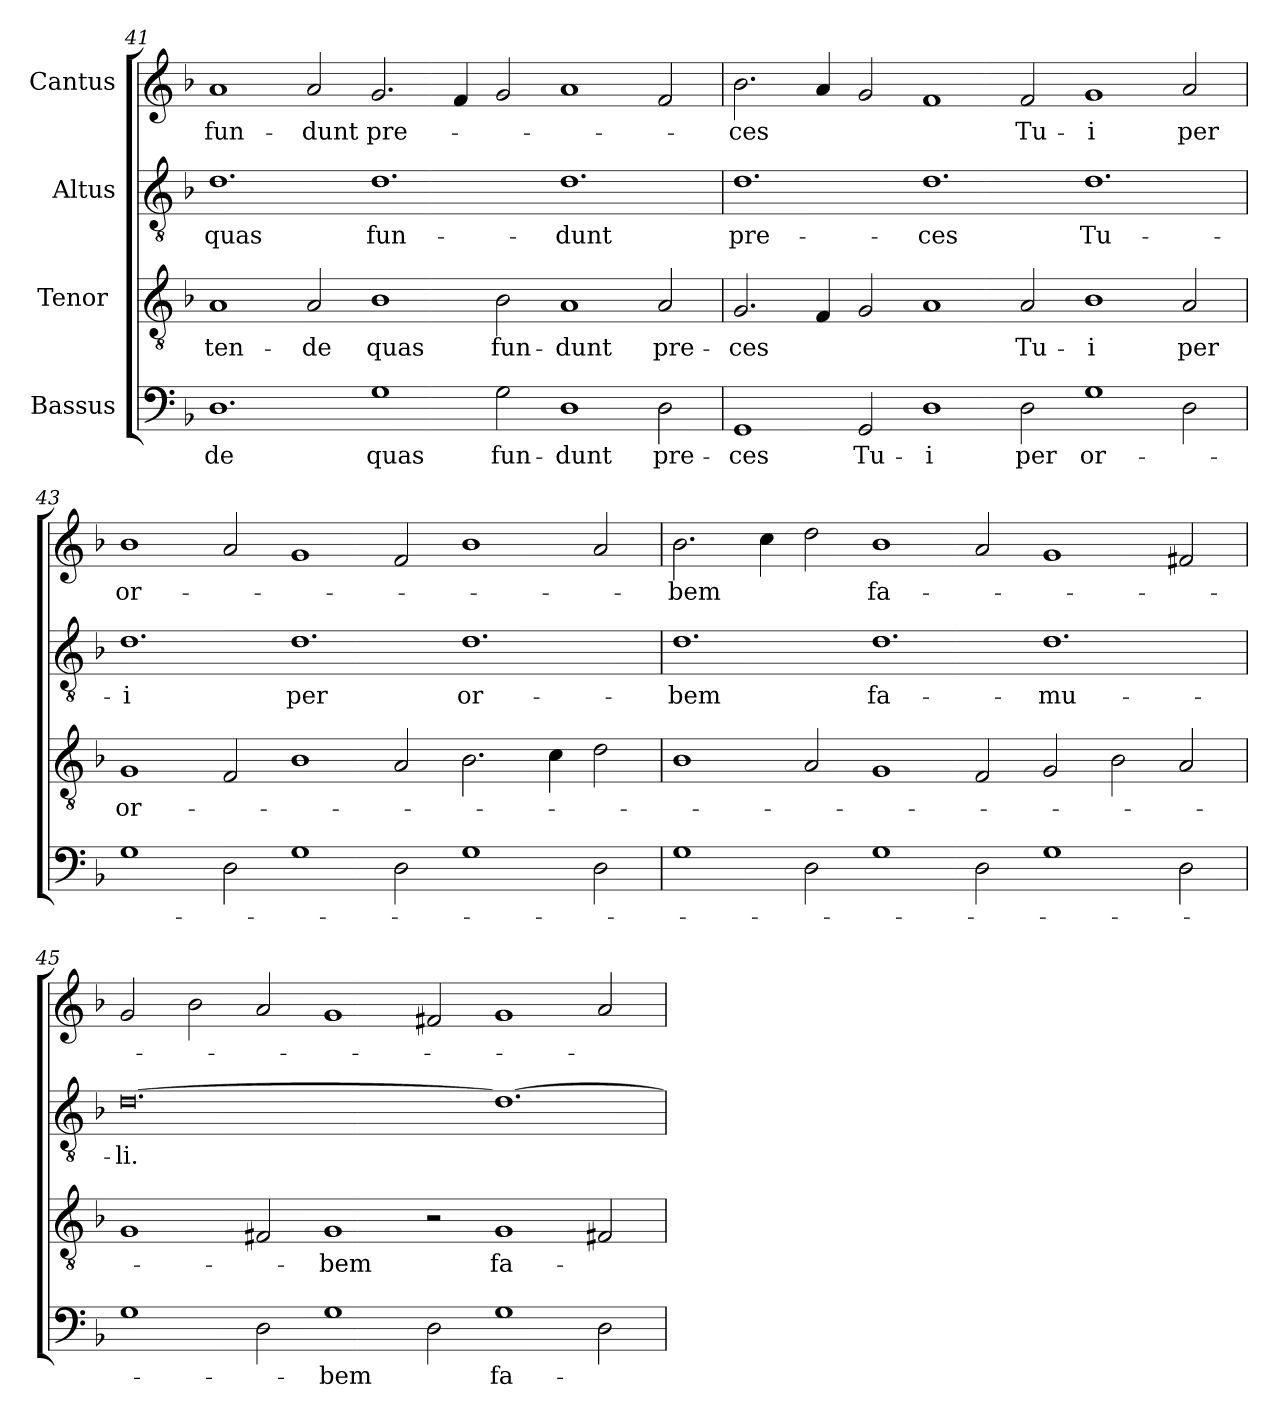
**kern	**text	**kern	**text	**kern	**text	**kern	**text
*part4	*part4	*part3	*part3	*part2	*part2	*part1	*part1
*staff4	*staff4	*staff3	*staff3	*staff2	*staff2	*staff1	*staff1
*I"Bassus	*	*I"Tenor 	*	*I"Altus	*	*I"Cantus	*
*clefF4	*	*clefGv2	*	*clefGv2	*	*clefG2	*
*k[b-]	*	*k[b-]	*	*k[b-]	*	*k[b-]	*
*F:	*	*F:	*	*F:	*	*F:	*
=41	=41	=41	=41	=41	=41	=41	=41
1.D\	-de	1A/	-ten-	1.d\	quas	1a/	fun-
.	.	2A/	-de	.	.	2a/	-dunt
1G\	quas	1B-\	quas	1.d\	fun-	2.g/	pre-
.	.	.	.	.	.	4f/	.
2G\	fun-	2B-\	fun-	.	.	2g/	.
1D\	-dunt	1A/	-dunt	1.d\	-dunt	1a/	.
2D\	pre-	2A/	pre-	.	.	2f/	.
=42	=42	=42	=42	=42	=42	=42	=42
1GG/	-ces	2.G/	-ces	1.d\	pre-	2.b-\	-ces
.	.	4F/	.	.	.	4a/	.
2GG/	Tu-	2G/	.	.	.	2g/	.
1D\	-i	1A/	.	1.d\	-ces	1f/	.
2D\	per	2A/	Tu-	.	.	2f/	Tu-
1G\	or-	1B-\	-i	1.d\	Tu-	1g/	-i
2D\	.	2A/	per	.	.	2a/	per
!!LO:LB:g=z
=43	=43	=43	=43	=43	=43	=43	=43
1G\	.	1G/	or-	1.d\	-i	1b-\	or-
2D\	.	2F/	.	.	.	2a/	.
1G\	.	1B-\	.	1.d\	per	1g/	.
2D\	.	2A/	.	.	.	2f/	.
1G\	.	2.B-\	.	1.d\	or-	1b-\	.
.	.	4c\	.	.	.	.	.
2D\	.	2d\	.	.	.	2a/	.
=44	=44	=44	=44	=44	=44	=44	=44
1G\	.	1B-\	.	1.d\	-bem	2.b-\	-bem
.	.	.	.	.	.	4cc\	.
2D\	.	2A/	.	.	.	2dd\	.
1G\	.	1G/	.	1.d\	fa-	1b-\	fa-
2D\	.	2F/	.	.	.	2a/	.
1G\	.	2G/	.	1.d\	-mu-	1g/	.
.	.	2B-\	.	.	.	.	.
2D\	.	2A/	.	.	.	2f#X/	.
=45	=45	=45	=45	=45	=45	=45	=45
1G\	.	1G/	.	[0.d\	-li.	2g/	.
.	.	.	.	.	.	2b-\	.
2D\	.	2F#X/	.	.	.	2a/	.
1G\	-bem	1G/	-bem	.	.	1g/	.
2D\	.	2r	.	.	.	2f#X/	.
1G\	fa-	1G/	fa-	1.d\_	.	1g/	.
2D\	.	2F#X/	.	.	.	2a/	.
=	=	=	=	=	=	=	=
*-	*-	*-	*-	*-	*-	*-	*-
